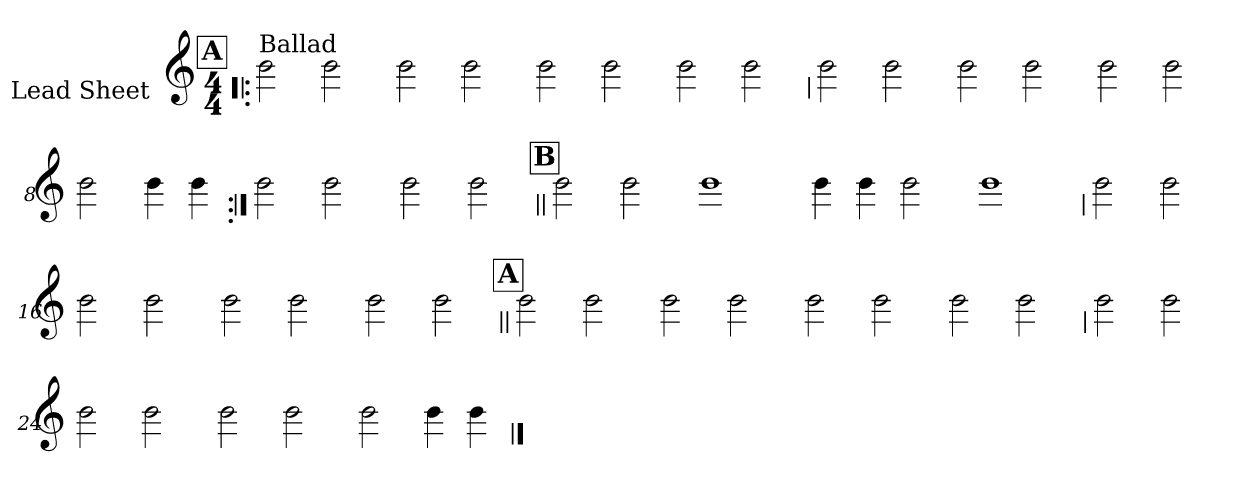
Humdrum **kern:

**kern
*part1
*staff1
*I"Lead Sheet
*stria0
*clefG2
*k[]
*C:
*M4/4
!!LO:REH:place=s1:a:t=A
=1!|:
!LO:TX:a:t=Ballad
2b
2b
=2-
2b
2b
=3-
2b
2b
=4-
2b
2b
!!LO:LB:g=z
=5
2b
2b
=6-
2b
2b
=7-
2b
2b
=8-
2b
4b
4b
!!LO:LB:g=z
=9:|!
2b
2b
=10-
2b
2b
!!LO:LB:g=z
!!LO:REH:place=s1:a:t=B
=11||
2b
2b
=12-
1b
=13-
4b
4b
2b
=14-
1b
!!LO:LB:g=z
=15
2b
2b
=16-
2b
2b
=17-
2b
2b
=18-
2b
2b
!!LO:LB:g=z
!!LO:REH:place=s1:a:t=A
=19||
2b
2b
=20-
2b
2b
=21-
2b
2b
=22-
2b
2b
!!LO:LB:g=z
=23
2b
2b
=24-
2b
2b
=25-
2b
2b
=26-
2b
4b
4b
==
*-
